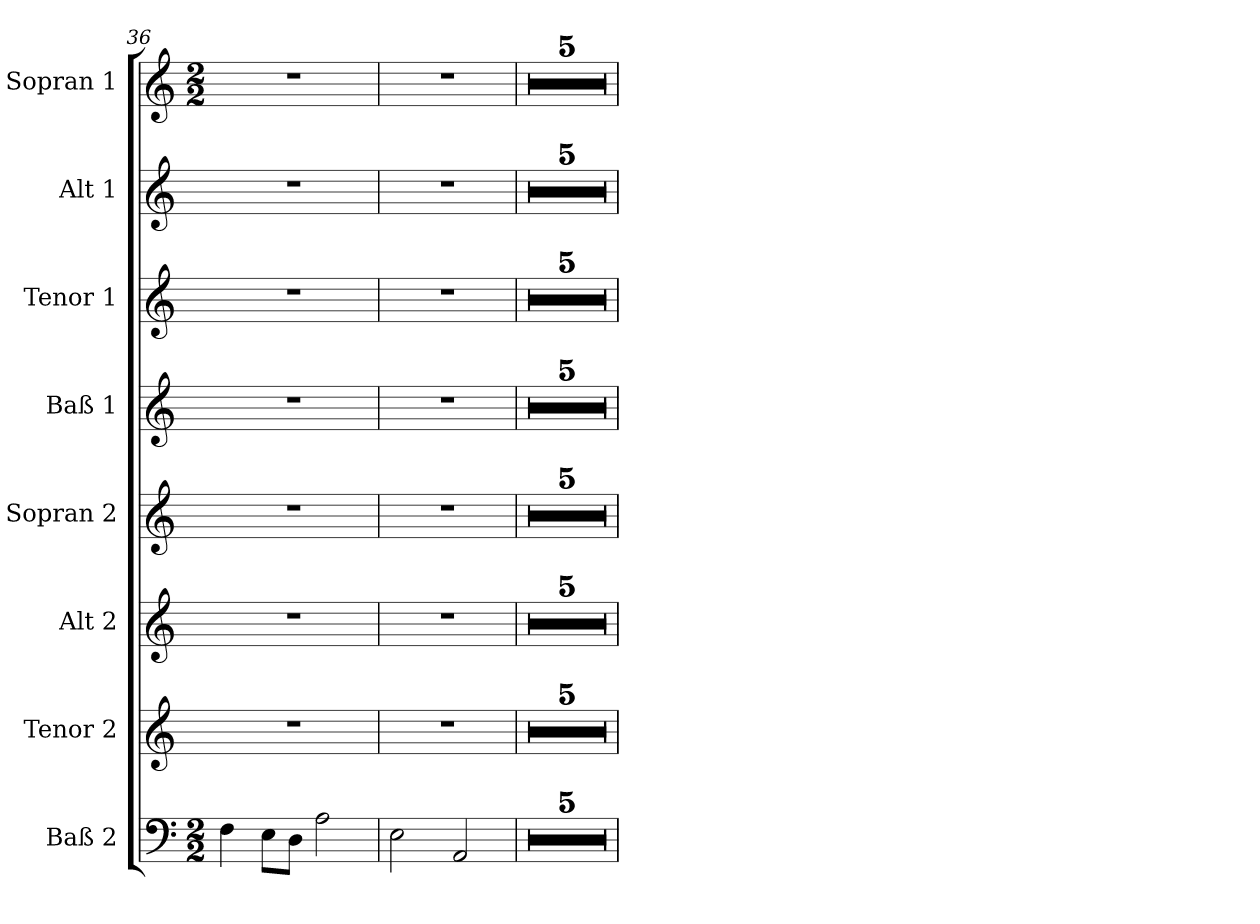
**kern	**kern	**kern	**kern	**kern	**kern	**kern	**kern
*part8	*part7	*part6	*part5	*part4	*part3	*part2	*part1
*staff8	*staff7	*staff6	*staff5	*staff4	*staff3	*staff2	*staff1
*I"Baß 2	*I"Tenor 2	*I"Alt 2	*I"Sopran 2	*I"Baß 1	*I"Tenor 1	*I"Alt 1	*I"Sopran 1
*clefF4	*clefG2	*clefG2	*clefG2	*clefG2	*clefG2	*clefG2	*clefG2
*k[]	*k[]	*k[]	*k[]	*k[]	*k[]	*k[]	*k[]
*M2/2	*	*	*	*	*	*	*M2/2
=36	=36	=36	=36	=36	=36	=36	=36
4F\	1r	1r	1r	1r	1r	1r	1r
8E\L	.	.	.	.	.	.	.
8D\J	.	.	.	.	.	.	.
2A\	.	.	.	.	.	.	.
=37	=37	=37	=37	=37	=37	=37	=37
2E\	1r	1r	1r	1r	1r	1r	1r
2AA/	.	.	.	.	.	.	.
=38	=38	=38	=38	=38	=38	=38	=38
1r	1r	1r	1r	1r	1r	1r	1r
=39	=39	=39	=39	=39	=39	=39	=39
1r	1r	1r	1r	1r	1r	1r	1r
=40	=40	=40	=40	=40	=40	=40	=40
1r	1r	1r	1r	1r	1r	1r	1r
!!LO:LB:g=z
=41	=41	=41	=41	=41	=41	=41	=41
1r	1r	1r	1r	1r	1r	1r	1r
!!LO:PB:g=z
=42	=42	=42	=42	=42	=42	=42	=42
1r	1r	1r	1r	1r	1r	1r	1r
=	=	=	=	=	=	=	=
*-	*-	*-	*-	*-	*-	*-	*-
